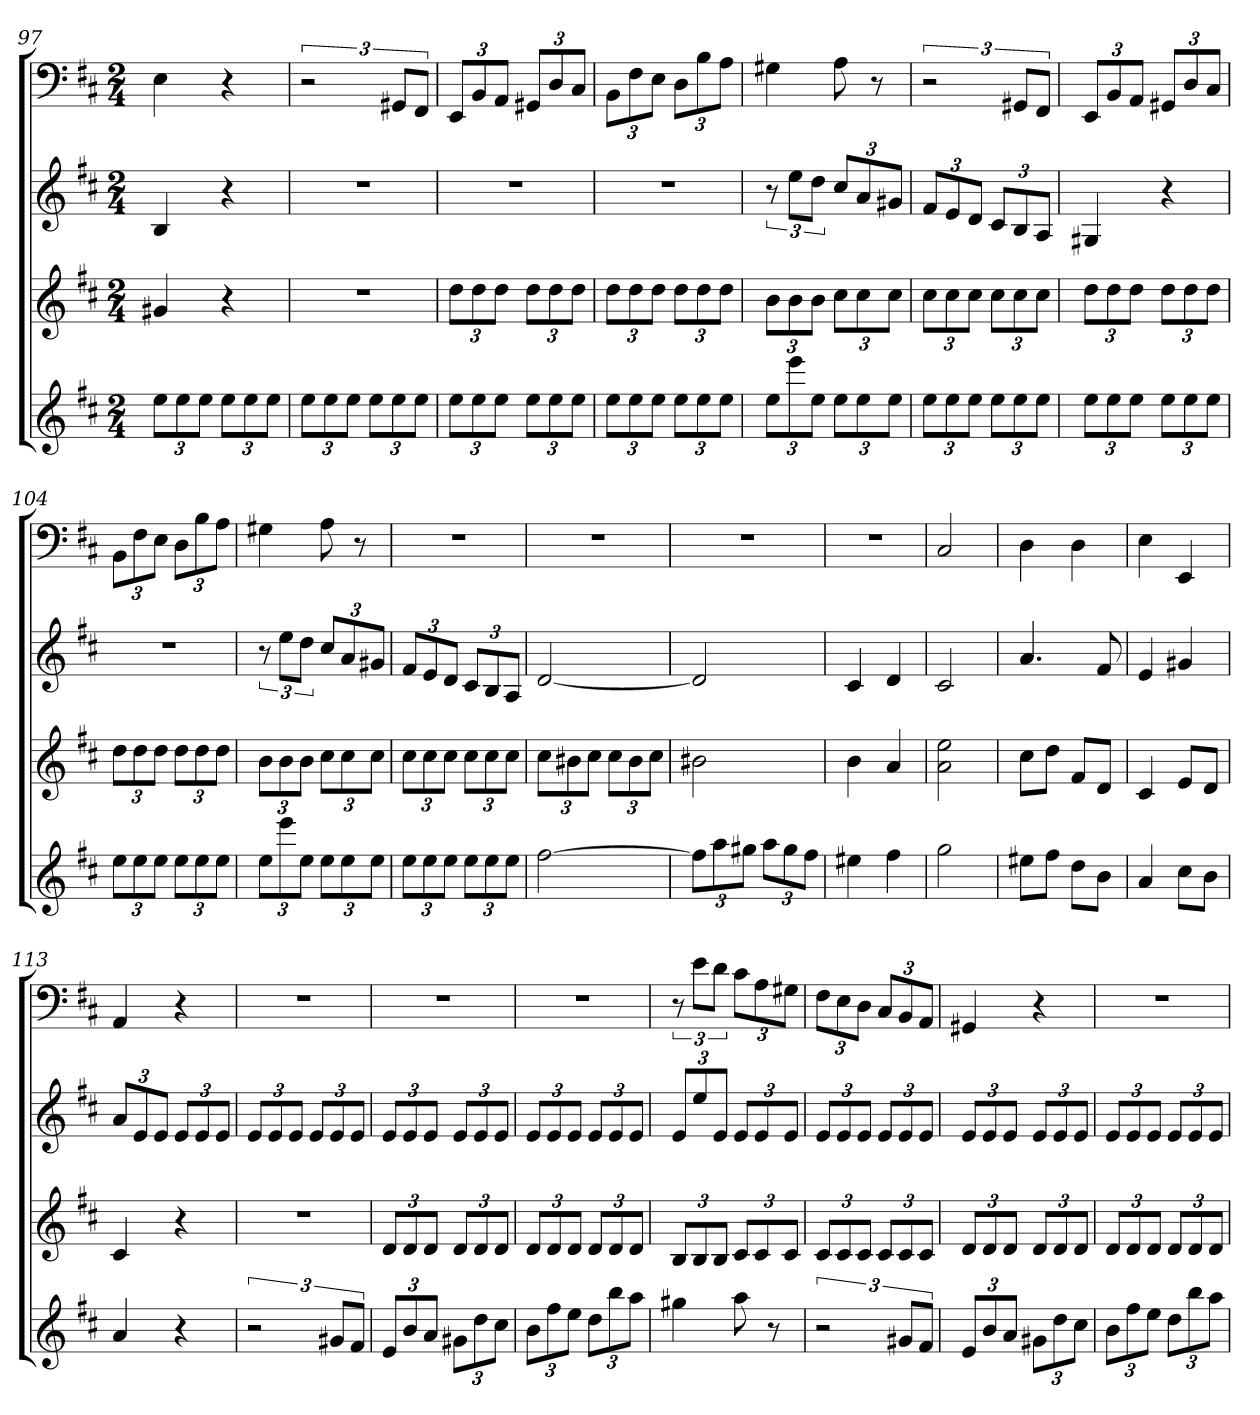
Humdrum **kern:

**kern	**kern	**kern	**kern
*part4	*part3	*part2	*part1
*staff4	*staff3	*staff2	*staff1
*k[f#c#]	*k[f#c#]	*k[f#c#]	*k[f#c#]
*D:	*D:	*D:	*D:
*M2/4	*M2/4	*M2/4	*M2/4
=97	=97	=97	=97
12eeL	4g#X	4B	4E
12ee	.	.	.
12eeJ	.	.	.
12eeL	4r	4r	4r
12ee	.	.	.
12eeJ	.	.	.
=98	=98	=98	=98
12eeL	2r	2r	3r
12ee	.	.	.
12eeJ	.	.	.
12eeL	.	.	.
12ee	.	.	12GG#XL
12eeJ	.	.	12FF#J
=99	=99	=99	=99
12eeL	12ddL	2r	12EEL
12ee	12dd	.	12BB
12eeJ	12ddJ	.	12AAJ
12eeL	12ddL	.	12GG#XL
12ee	12dd	.	12D
12eeJ	12ddJ	.	12C#J
=100	=100	=100	=100
12eeL	12ddL	2r	12BBL
12ee	12dd	.	12F#
12eeJ	12ddJ	.	12EJ
12eeL	12ddL	.	12DL
12ee	12dd	.	12B
12eeJ	12ddJ	.	12AJ
=101	=101	=101	=101
12eeL	12bL	12r	4G#X
12eee	12b	12eeL	.
12eeJ	12bJ	12ddJ	.
12eeL	12cc#L	12cc#L	8A
12ee	12cc#	12a	.
.	.	.	8r
12eeJ	12cc#J	12g#XJ	.
=102	=102	=102	=102
12eeL	12cc#L	12f#L	3r
12ee	12cc#	12e	.
12eeJ	12cc#J	12dJ	.
12eeL	12cc#L	12c#L	.
12ee	12cc#	12B	12GG#XL
12eeJ	12cc#J	12AJ	12FF#J
=103	=103	=103	=103
12eeL	12ddL	4G#X	12EEL
12ee	12dd	.	12BB
12eeJ	12ddJ	.	12AAJ
12eeL	12ddL	4r	12GG#XL
12ee	12dd	.	12D
12eeJ	12ddJ	.	12C#J
=104	=104	=104	=104
12eeL	12ddL	2r	12BBL
12ee	12dd	.	12F#
12eeJ	12ddJ	.	12EJ
12eeL	12ddL	.	12DL
12ee	12dd	.	12B
12eeJ	12ddJ	.	12AJ
=105	=105	=105	=105
12eeL	12bL	12r	4G#X
12eee	12b	12eeL	.
12eeJ	12bJ	12ddJ	.
12eeL	12cc#L	12cc#L	8A
12ee	12cc#	12a	.
.	.	.	8r
12eeJ	12cc#J	12g#XJ	.
=106	=106	=106	=106
12eeL	12cc#L	12f#L	2r
12ee	12cc#	12e	.
12eeJ	12cc#J	12dJ	.
12eeL	12cc#L	12c#L	.
12ee	12cc#	12B	.
12eeJ	12cc#J	12AJ	.
=107	=107	=107	=107
[2ff#	12cc#L	[2d	2r
.	12b#X	.	.
.	12cc#J	.	.
.	12cc#L	.	.
.	12b#	.	.
.	12cc#J	.	.
=108	=108	=108	=108
12ff#L]	2b#X	2d]	2r
12aa	.	.	.
12gg#XJ	.	.	.
12aaL	.	.	.
12gg#	.	.	.
12ff#J	.	.	.
=109	=109	=109	=109
4ee#X	4b	4c#	2r
4ff#	4a	4d	.
=110	=110	=110	=110
2gg	2a 2ee	2c#	2C#
=111	=111	=111	=111
8ee#XL	8cc#L	4.a	4D
8ff#J	8ddJ	.	.
8ddL	8f#L	.	4D
8bJ	8dJ	8f#	.
=112	=112	=112	=112
4a	4c#	4e	4E
8cc#L	8eL	4g#X	4EE
8bJ	8dJ	.	.
=113	=113	=113	=113
4a	4c#	12aL	4AA
.	.	12e	.
.	.	12eJ	.
4r	4r	12eL	4r
.	.	12e	.
.	.	12eJ	.
=114	=114	=114	=114
3r	2r	12eL	2r
.	.	12e	.
.	.	12eJ	.
.	.	12eL	.
12g#XL	.	12e	.
12f#J	.	12eJ	.
=115	=115	=115	=115
12eL	12dL	12eL	2r
12b	12d	12e	.
12aJ	12dJ	12eJ	.
12g#XL	12dL	12eL	.
12dd	12d	12e	.
12cc#J	12dJ	12eJ	.
=116	=116	=116	=116
12bL	12dL	12eL	2r
12ff#	12d	12e	.
12eeJ	12dJ	12eJ	.
12ddL	12dL	12eL	.
12bb	12d	12e	.
12aaJ	12dJ	12eJ	.
=117	=117	=117	=117
4gg#X	12BL	12eL	12r
.	12B	12ee	12eL
.	12BJ	12eJ	12dJ
8aa	12c#L	12eL	12c#L
.	12c#	12e	12A
8r	.	.	.
.	12c#J	12eJ	12G#XJ
=118	=118	=118	=118
3r	12c#L	12eL	12F#L
.	12c#	12e	12E
.	12c#J	12eJ	12DJ
.	12c#L	12eL	12C#L
12g#XL	12c#	12e	12BB
12f#J	12c#J	12eJ	12AAJ
=119	=119	=119	=119
12eL	12dL	12eL	4GG#X
12b	12d	12e	.
12aJ	12dJ	12eJ	.
12g#XL	12dL	12eL	4r
12dd	12d	12e	.
12cc#J	12dJ	12eJ	.
=120	=120	=120	=120
12bL	12dL	12eL	2r
12ff#	12d	12e	.
12eeJ	12dJ	12eJ	.
12ddL	12dL	12eL	.
12bb	12d	12e	.
12aaJ	12dJ	12eJ	.
=	=	=	=
*-	*-	*-	*-
